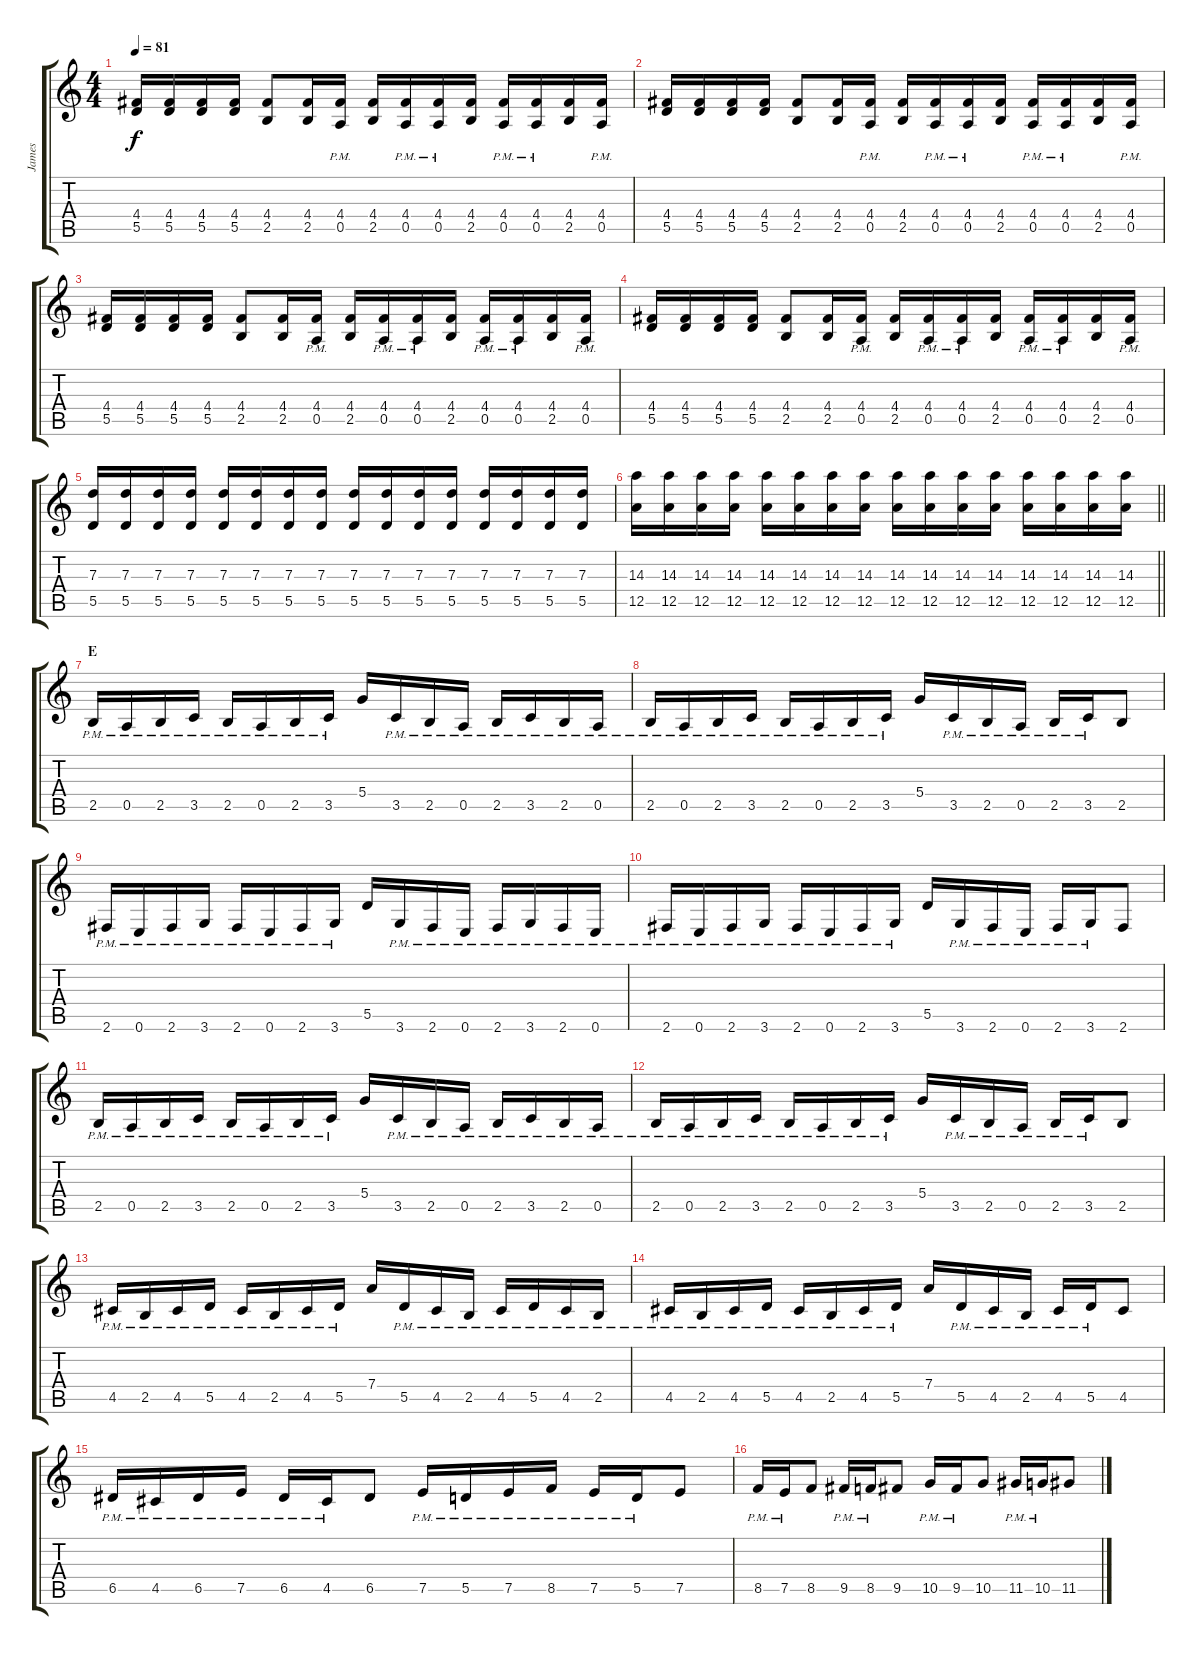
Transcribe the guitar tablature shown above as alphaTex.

\track ("James" "James") {instrument distortionguitar}
\staff {score tabs}
\tuning (E4 B3 G3 D3 A2 E2) {hide}
\ts (4 4)
\tempo 81
\clef g2
\ks c
(4.4 5.5).16{dy f} (4.4 5.5).16 (4.4 5.5).16 (4.4 5.5).16 (4.4 2.5).8 (4.4 2.5).16 (4.4{pm} 0.5{pm}).16 (4.4 2.5).16 (4.4{pm} 0.5{pm}).16 (4.4{pm} 0.5{pm}).16 (4.4 2.5).16 (4.4{pm} 0.5{pm}).16 (4.4{pm} 0.5{pm}).16 (4.4 2.5).16 (4.4{pm} 0.5{pm}).16 |
(4.4 5.5).16 (4.4 5.5).16 (4.4 5.5).16 (4.4 5.5).16 (4.4 2.5).8 (4.4 2.5).16 (4.4{pm} 0.5{pm}).16 (4.4 2.5).16 (4.4{pm} 0.5{pm}).16 (4.4{pm} 0.5{pm}).16 (4.4 2.5).16 (4.4{pm} 0.5{pm}).16 (4.4{pm} 0.5{pm}).16 (4.4 2.5).16 (4.4{pm} 0.5{pm}).16 |
(4.4 5.5).16 (4.4 5.5).16 (4.4 5.5).16 (4.4 5.5).16 (4.4 2.5).8 (4.4 2.5).16 (4.4{pm} 0.5{pm}).16 (4.4 2.5).16 (4.4{pm} 0.5{pm}).16 (4.4{pm} 0.5{pm}).16 (4.4 2.5).16 (4.4{pm} 0.5{pm}).16 (4.4{pm} 0.5{pm}).16 (4.4 2.5).16 (4.4{pm} 0.5{pm}).16 |
(4.4 5.5).16 (4.4 5.5).16 (4.4 5.5).16 (4.4 5.5).16 (4.4 2.5).8 (4.4 2.5).16 (4.4{pm} 0.5{pm}).16 (4.4 2.5).16 (4.4{pm} 0.5{pm}).16 (4.4{pm} 0.5{pm}).16 (4.4 2.5).16 (4.4{pm} 0.5{pm}).16 (4.4{pm} 0.5{pm}).16 (4.4 2.5).16 (4.4{pm} 0.5{pm}).16 |
(7.3 5.5).16 (7.3 5.5).16 (7.3 5.5).16 (7.3 5.5).16 (7.3 5.5).16 (7.3 5.5).16 (7.3 5.5).16 (7.3 5.5).16 (7.3 5.5).16 (7.3 5.5).16 (7.3 5.5).16 (7.3 5.5).16 (7.3 5.5).16 (7.3 5.5).16 (7.3 5.5).16 (7.3 5.5).16 |
\barLineRight lightlight
(14.3 12.5).16 (14.3 12.5).16 (14.3 12.5).16 (14.3 12.5).16 (14.3 12.5).16 (14.3 12.5).16 (14.3 12.5).16 (14.3 12.5).16 (14.3 12.5).16 (14.3 12.5).16 (14.3 12.5).16 (14.3 12.5).16 (14.3 12.5).16 (14.3 12.5).16 (14.3 12.5).16 (14.3 12.5).16 |
\section ("" "E")
2.5{pm}.16 0.5{pm}.16 2.5{pm}.16 3.5{pm}.16 2.5{pm}.16 0.5{pm}.16 2.5{pm}.16 3.5{pm}.16 5.4.16 3.5{pm}.16 2.5{pm}.16 0.5{pm}.16 2.5{pm}.16 3.5{pm}.16 2.5{pm}.16 0.5{pm}.16 |
2.5{pm}.16 0.5{pm}.16 2.5{pm}.16 3.5{pm}.16 2.5{pm}.16 0.5{pm}.16 2.5{pm}.16 3.5{pm}.16 5.4.16 3.5{pm}.16 2.5{pm}.16 0.5{pm}.16 2.5{pm}.16 3.5{pm}.16 2.5.8 |
2.6{pm}.16 0.6{pm}.16 2.6{pm}.16 3.6{pm}.16 2.6{pm}.16 0.6{pm}.16 2.6{pm}.16 3.6{pm}.16 5.5.16 3.6{pm}.16 2.6{pm}.16 0.6{pm}.16 2.6{pm}.16 3.6{pm}.16 2.6{pm}.16 0.6{pm}.16 |
2.6{pm}.16 0.6{pm}.16 2.6{pm}.16 3.6{pm}.16 2.6{pm}.16 0.6{pm}.16 2.6{pm}.16 3.6{pm}.16 5.5.16 3.6{pm}.16 2.6{pm}.16 0.6{pm}.16 2.6{pm}.16 3.6{pm}.16 2.6.8 |
2.5{pm}.16 0.5{pm}.16 2.5{pm}.16 3.5{pm}.16 2.5{pm}.16{txt ""} 0.5{pm}.16 2.5{pm}.16 3.5{pm}.16 5.4.16 3.5{pm}.16 2.5{pm}.16 0.5{pm}.16 2.5{pm}.16 3.5{pm}.16 2.5{pm}.16 0.5{pm}.16 |
2.5{pm}.16 0.5{pm}.16 2.5{pm}.16 3.5{pm}.16 2.5{pm}.16 0.5{pm}.16 2.5{pm}.16 3.5{pm}.16 5.4.16 3.5{pm}.16 2.5{pm}.16 0.5{pm}.16 2.5{pm}.16 3.5{pm}.16 2.5.8 |
4.5{pm}.16 2.5{pm}.16 4.5{pm}.16 5.5{pm}.16 4.5{pm}.16 2.5{pm}.16 4.5{pm}.16 5.5{pm}.16 7.4.16 5.5{pm}.16 4.5{pm}.16 2.5{pm}.16 4.5{pm}.16 5.5{pm}.16 4.5{pm}.16 2.5{pm}.16 |
4.5{pm}.16 2.5{pm}.16 4.5{pm}.16 5.5{pm}.16 4.5{pm}.16 2.5{pm}.16 4.5{pm}.16 5.5{pm}.16 7.4.16 5.5{pm}.16 4.5{pm}.16 2.5{pm}.16 4.5{pm}.16 5.5{pm}.16 4.5.8 |
6.5{pm}.16 4.5{pm}.16 6.5{pm}.16 7.5{pm}.16 6.5{pm}.16 4.5{pm}.16 6.5.8 7.5{pm}.16 5.5{pm}.16 7.5{pm}.16 8.5{pm}.16 7.5{pm}.16 5.5{pm}.16 7.5.8 |
8.5{pm}.16 7.5{pm}.16 8.5.8 9.5{pm}.16 8.5{pm}.16 9.5.8 10.5{pm}.16 9.5{pm}.16 10.5.8 11.5{pm}.16 10.5{pm}.16 11.5.8
